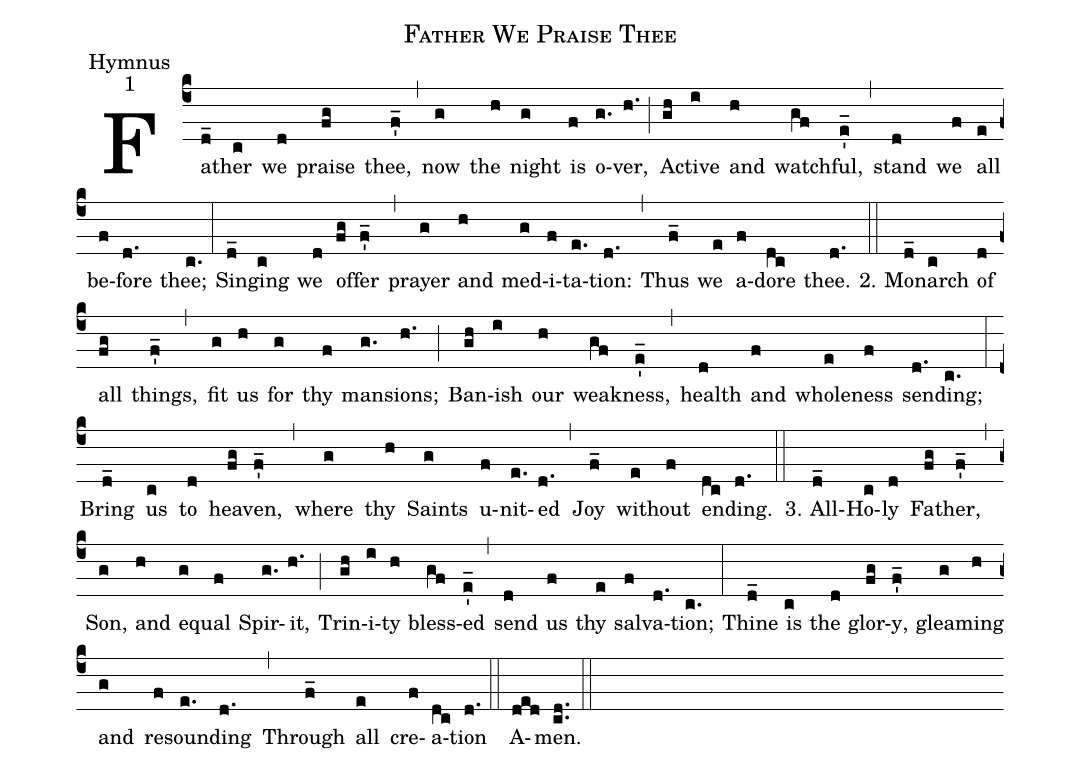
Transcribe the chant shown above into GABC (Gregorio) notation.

name: Father We Praise Thee;
office-part: Hymnus;
mode: 1;
%%
(c4)Fa(d_)ther(c) we(d) praise(fg) thee,(f'_) (,) now(g) the(h) night(g) is(f) o(g.)ver,(h.) (;)
	Ac(gh)tive(i) and(h) watch(gf)ful,(e'_) (,) stand(d) we(f) all(e) be(f)fore(d.) thee;(c.) (:)
	Sing(d_)ing(c) we(d) of(fg)fer(f'_) (,) prayer(g) and(h) med(g)i(f)ta(e.)tion:(d.) (,)
	Thus(f_) we(e) a(f)dore(dc) thee.(d.) (::)

	2. Mon(d_)arch(c) of(d) all(fg) things,(f'_) (,) fit(g) us(h) for(g) thy(f) man(g.)sions;(h.) (;)
	Ban(gh)ish(i) our(h) weak(gf)ness,(e'_) (,) health(d) and(f) whole(e)ness(f) send(d.)ing;(c.) (:)
	Bring(d_) us(c) to(d) heav(fg)en,(f'_) (,) where(g) thy(h) Saints(g) u(f)nit(e.)ed(d.) (,)
	Joy(f_) with(e)out(f) end(dc)ing.(d.) (::)

	3. All-(d_)Ho(c)ly(d) Fa(fg)ther,(f'_) (,) Son,(g) and(h) e(g)qual(f) Spir(g.)it,(h.) (;)
	Trin(gh)i(i)ty(h) bless(gf)ed(e'_) (,) send(d) us(f) thy(e) sal(f)va(d.)tion;(c.) (:) Thine(d_) is(c) the(d) glor(fg)y,(f'_) gleam(g)ing(h) and(g) re(f)sound(e.)ing(d.) (,)
Through(f_) all(e) cre(f)a(dc)tion(d.) (::)
A(ded)men.(c.d.) (::)
